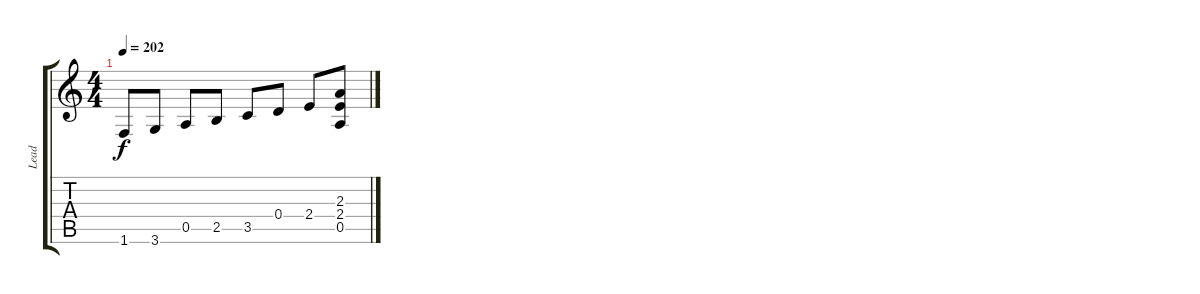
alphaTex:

\track ("Lead" "Lead") {instrument distortionguitar}
\staff {score tabs}
\tuning (E4 B3 G3 D3 A2 E2) {hide}
\ts (4 4)
\tempo 202
\clef g2
\ks c
1.6.8{dy f} 3.6.8 0.5.8 2.5.8 3.5.8 0.4.8 2.4.8 (2.3 2.4 0.5).8
